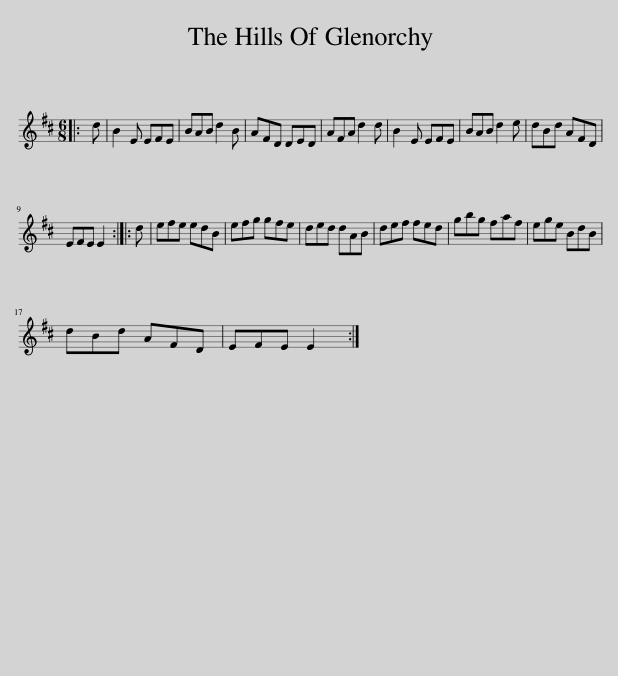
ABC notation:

X:1
L:1/8
M:6/8
I:linebreak $
K:D
V:1 treble
V:1
|: d | B2 E EFE | BAB d2 B | AFD DED | AFA d2 d | %5
 B2 E EFE | BAB d2 e | dBd AFD |$ EFE E2 :: d | %10
 efe edB | efg gfe | ded dAB | def fed | gbg faf | %15
 ege BdB |$ dBd AFD | EFE E2 :| %18
